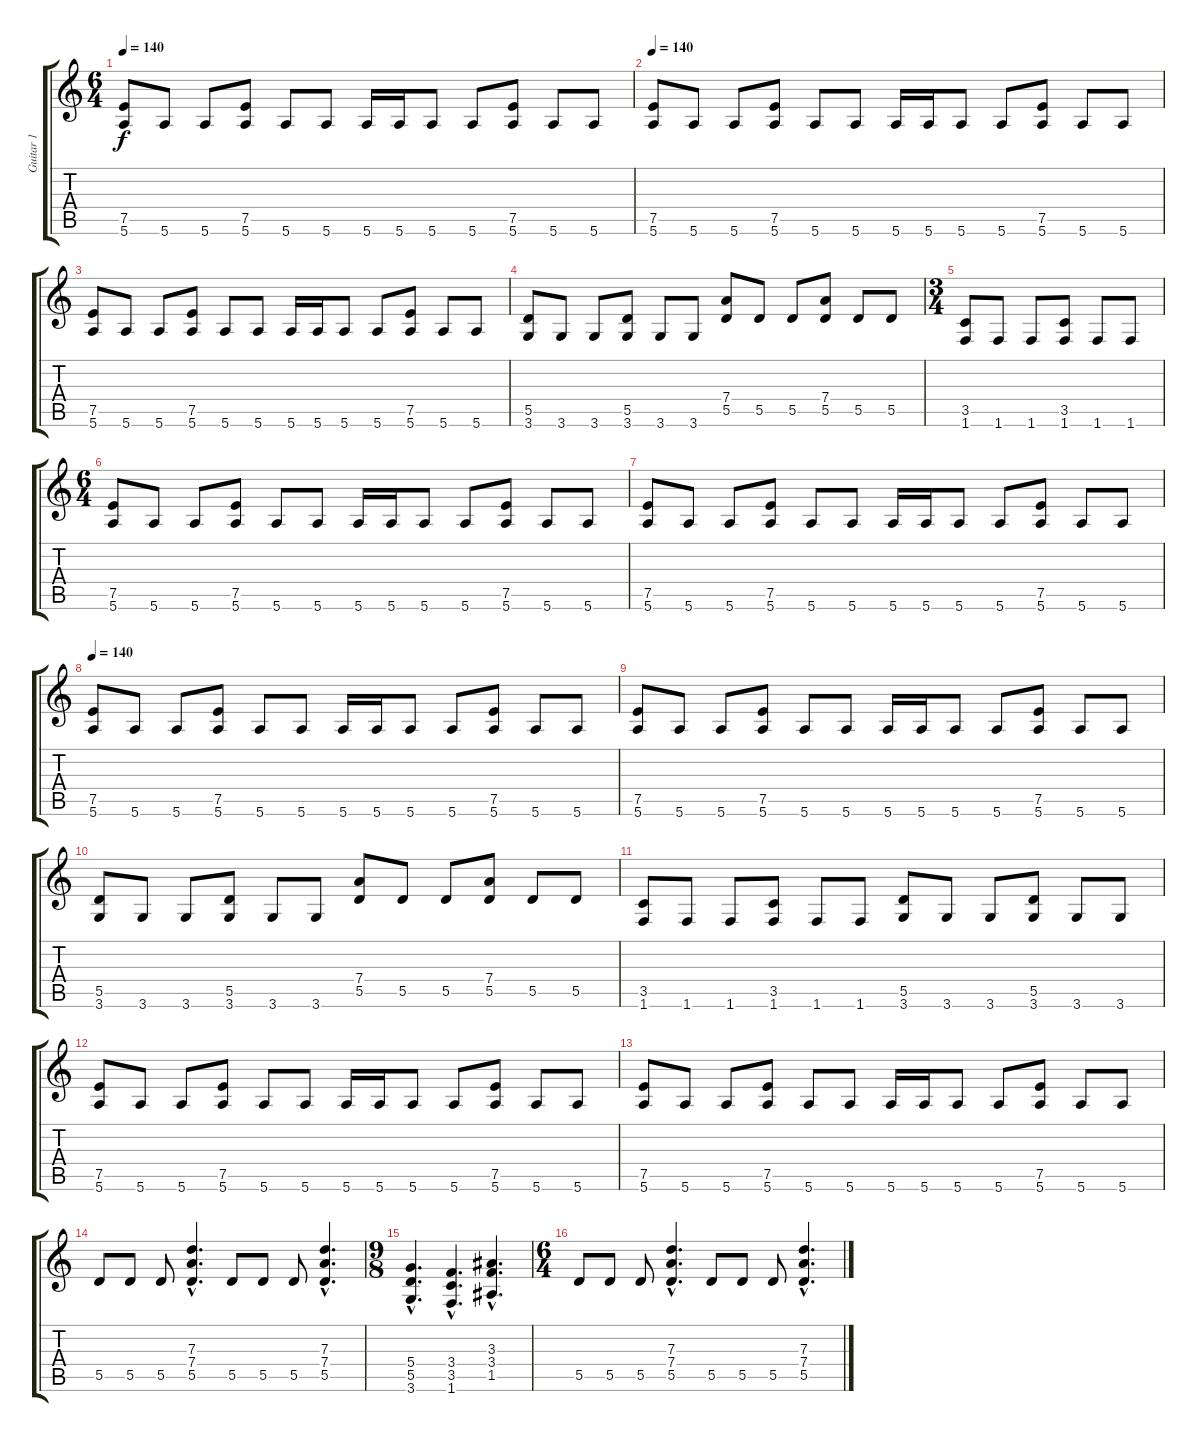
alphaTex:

\track ("Guitar 1" "Guitar 1") {instrument distortionguitar}
\staff {score tabs}
\tuning (E4 B3 G3 D3 A2 E2) {hide}
\ts (6 4)
\tempo 140
\clef g2
\ks c
(7.5 5.6).8{dy f} 5.6.8 5.6.8 (7.5 5.6).8 5.6.8 5.6.8 5.6.16 5.6.16 5.6.8 5.6.8 (7.5 5.6).8 5.6.8 5.6.8 |
\tempo 140
(7.5 5.6).8{volume 16} 5.6.8 5.6.8 (7.5 5.6).8 5.6.8 5.6.8 5.6.16 5.6.16 5.6.8 5.6.8 (7.5 5.6).8 5.6.8 5.6.8 |
(7.5 5.6).8 5.6.8 5.6.8 (7.5 5.6).8 5.6.8 5.6.8 5.6.16 5.6.16 5.6.8 5.6.8 (7.5 5.6).8 5.6.8 5.6.8 |
(5.5 3.6).8 3.6.8 3.6.8 (5.5 3.6).8 3.6.8 3.6.8 (7.4 5.5).8 5.5.8 5.5.8 (7.4 5.5).8 5.5.8 5.5.8 |
\ts (3 4)
(3.5 1.6).8 1.6.8 1.6.8 (3.5 1.6).8 1.6.8 1.6.8 |
\ts (6 4)
(7.5 5.6).8 5.6.8 5.6.8 (7.5 5.6).8 5.6.8 5.6.8 5.6.16 5.6.16 5.6.8 5.6.8 (7.5 5.6).8 5.6.8 5.6.8 |
(7.5 5.6).8 5.6.8 5.6.8 (7.5 5.6).8 5.6.8 5.6.8 5.6.16 5.6.16 5.6.8 5.6.8 (7.5 5.6).8 5.6.8 5.6.8 |
\tempo 140
(7.5 5.6).8{volume 16} 5.6.8 5.6.8 (7.5 5.6).8 5.6.8 5.6.8 5.6.16 5.6.16 5.6.8 5.6.8 (7.5 5.6).8 5.6.8 5.6.8 |
(7.5 5.6).8 5.6.8 5.6.8 (7.5 5.6).8 5.6.8 5.6.8 5.6.16 5.6.16 5.6.8 5.6.8 (7.5 5.6).8 5.6.8 5.6.8 |
(5.5 3.6).8 3.6.8 3.6.8 (5.5 3.6).8 3.6.8 3.6.8 (7.4 5.5).8 5.5.8 5.5.8 (7.4 5.5).8 5.5.8 5.5.8 |
(3.5 1.6).8 1.6.8 1.6.8 (3.5 1.6).8 1.6.8 1.6.8 (5.5 3.6).8 3.6.8 3.6.8 (5.5 3.6).8 3.6.8 3.6.8 |
(7.5 5.6).8 5.6.8 5.6.8 (7.5 5.6).8 5.6.8 5.6.8 5.6.16 5.6.16 5.6.8 5.6.8 (7.5 5.6).8 5.6.8 5.6.8 |
(7.5 5.6).8 5.6.8 5.6.8 (7.5 5.6).8 5.6.8 5.6.8 5.6.16 5.6.16 5.6.8 5.6.8 (7.5 5.6).8 5.6.8 5.6.8 |
5.5.8 5.5.8 5.5.8 (7.3{hac} 7.4{hac} 5.5{hac}).4{d} 5.5.8 5.5.8 5.5.8 (7.3{hac} 7.4{hac} 5.5{hac}).4{d} |
\ts (9 8)
(5.4{hac} 5.5{hac} 3.6{hac}).4{d} (3.4{hac} 3.5{hac} 1.6{hac}).4{d} (3.3{hac} 3.4{hac} 1.5{hac}).4{d} |
\ts (6 4)
5.5.8 5.5.8 5.5.8 (7.3{hac} 7.4{hac} 5.5{hac}).4{d} 5.5.8 5.5.8 5.5.8 (7.3{hac} 7.4{hac} 5.5{hac}).4{d}
